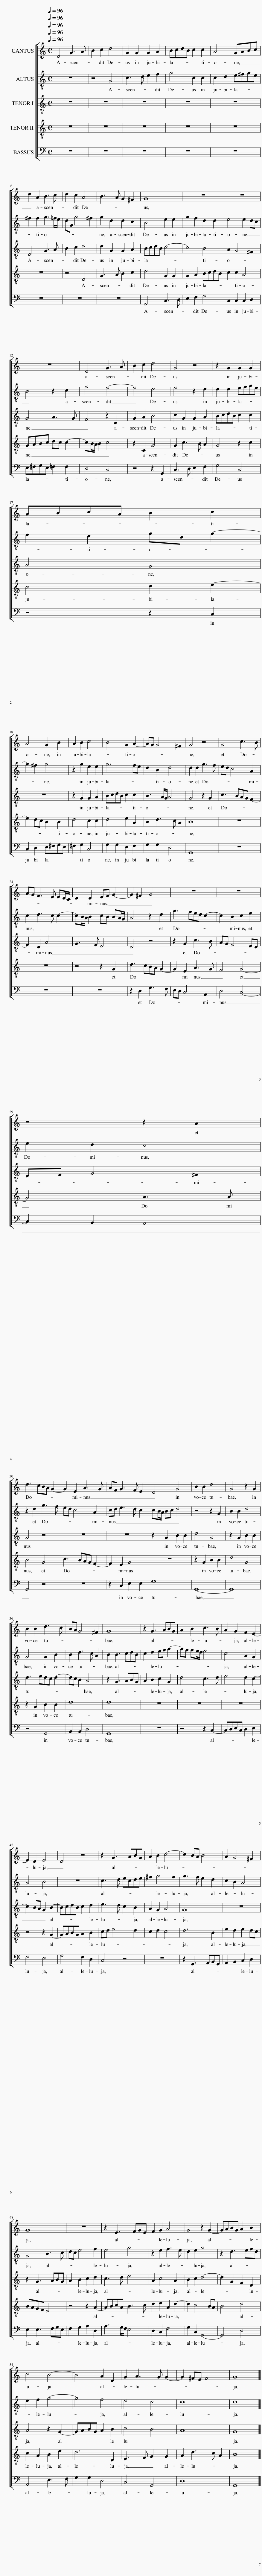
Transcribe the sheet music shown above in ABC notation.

X:1
%%score [ 1 2 3 4 5 ]
L:1/8
Q:1/4=96
M:4/4
I:linebreak $
K:C
V:1 treble
V:2 treble-8
V:3 treble-8
V:4 treble-8
V:5 bass
V:1
 D4 G3 A | B2 c2 d4 | G2 G2 G2 A2 | BcdB c2 c2 | A4 GABc |$ %5
 d2 A2 B3 c | d2 c2 A4 | B3 A G2 ^F2 | G8 | z8 | %10
 z8 |$ z8 | D4 G3 A | B2 c2 d4 | G4 z4 | %15
 z2 G2 G2 G2 |$ ABcA B2 c2 |$ A4 G2 B2 | A2 B2 c4 | B4 G2 A2- | %20
 AG G4 ^F2 | G4 z4 | G4 c3 B |$ AG F3 E ED/C/ | D2 D2 EF G2- | %25
 G2 ^F2 G4 | z8 | z8 |$ z4 z2 A2 |$ d3 cBA G2- | %30
 G2 E2 A3 G | AF G3 F E2 | D4 G4 | B2 B2 d4 | G4 z2 G2 |$ %35
 B2 B2 d3 c | BA G4 ^F2 | G8 | z2 G3 ABG | A2 B2 c3 B | %40
 A2 G2 F2 E2- |$ E2 D2 E4 | D4 z4 | z2 G3 ABG | A2 B2 c4- | %45
 c2 BA B4 | A2 G4 ^F2 |$ G8 | z8 | z2 E3 FGE | %50
 F2 G2 A4 | G4 z2 G2- | GABG A2 B2 |$ c4 B4- | B4 A2 D2 | %55
 G2 A3 G G2- | G2 ^FE F4 | G8 |] %58
V:2
 z8 | z4 G4 | c3 d e2 f2 | g4 c2 c2 | c2 d2 e^fge |$ %5
 ^f2 f2 g3 =f/e/ | dG g4 ^f2 | g2 d2 d2 c2 | B4 e2 e2 | g2 f2 d2 d2 | %10
 e4 e2 dc |$ B4 z2 c2 | f4 e4- | e4 d4 | e4 z2 d2 | %15
 d2 d2 efge |$ f2 e2 gd g2- |$ g2 ^f2 g4 | z2 g2 e2 e2 | g6 fe | %20
 d2 B2 d4 | d2 d2 g3 f | ed c4 A2 |$ c2 d3 c c2- | cB/A/ B2 cB BA/G/ | %25
 A4 z2 d2 | g3 fed c2- | c2 B2 c2 e2 |$ e2 d2 c4 |$ z2 d2 g3 f | %30
 ed c4 A2 | cd e3 d c2 | cB/A/ Bc d4 | z4 z2 G2 | B2 B2 d4 |$ %35
 G4 G2 B2 | B2 d3 c A2 | B2 B3 cdB | c2 d2 ef g2- | gf fe/d/ e4 | %40
 c4 A2 G2 |$ A4 B4 | z8 | c3 d ecde | ^f2 g4 f2 | %45
 g3 f e2 d2 | c2 B2 A4 |$ G4 B3 c | dc e4 f2 | e4 g4 | %50
 z2 e2 f3 e | d2 e2 g4 | z2 d3 efd |$ e2 f2 g4- | g4 f4 | %55
 e4 d4 | d8 | d8 |] %58
V:3
 z8 | z8 | z8 | z8 | z8 |$ %5
 D4 G3 A | B2 c2 d4 | d2 G2 G2 A2 | BcdB c4- | c4 B4 | %10
 A2 G4 ^F2 |$ G4 A3 G | F4 z2 C2 | G2 A2 B4 | c2 G2 G2 A2 | %15
 BcdB c2 c2 |$ A4 G4 |$ z8 | z2 G2 G2 A2 | BcdB c2 c2 | %20
 B3 A/G/ A4 | G4 z2 G2 | c3 BAG F2- |$ F2 D2 A4 | G3 F E4 | %25
 D4 z4 | z2 G2 c3 B | AG F4 ED |$ EF G4 ^F2 |$ G4 z4 | %30
 z8 | z8 | z2 G2 B2 B2 | d4 G4 | z2 G2 B2 B2 |$ %35
 d3 edc d2- | dc B2 A4 | z2 G3 ABG | A2 B2 c2 G2 | d4 c3 d | %40
 e4 d2 c2- |$ c2 BA G2 B2- | BcdB c2 d2 | e3 d c2 B2 | A2 G2 A4 | %45
 G8 | z8 |$ z2 G3 ABG | A2 B2 c2 d2 | c3 d e4 | %50
 A2 c4 A2 | B2 c2 d4- | d2 G2 F2 D2 |$ A4 z2 G2- | GABG A2 B2 | %55
 c4 B4 | A8 | G8 |] %58
V:4
 z8 | z8 | z8 | z8 | z8 |$ %5
 z8 | z4 D4 | G3 A B2 c2 | d4 G2 G2 | G2 A2 BcdB | %10
 c2 c2 A4 |$ GABc dc c2- | cB/A/ B2 c4 | z2 C2 G4 | G2 c3 B A2 | %15
 G4 z2 c2 |$ c4 d2 e2- |$ e2 dc B2 B2 | d4 c2 c2 | d4 e2 A2 | %20
 B2 d3 c A2 | B8 | z8 |$ z8 | z4 z2 G2 | %25
 d3 cBA G2- | G2 E2 A3 G | F4 G4- |$ G4 A3 A |$ B4 G4 | %30
 c3 BAG F2- | F2 E2 G4 | z8 | z2 G2 B2 B2 | d4 G4 |$ %35
 z2 G2 B2 B2 | d8 | d8 | z8 | z8 | %40
 z8 |$ z4 z2 G2- | GABG A2 B2 | cd e4 d2 | c2 d2 c4 | %45
 d6 B2 | e2 d2 e2 dc |$ BAGF E4 | z4 z2 A2- | ABcA B3 c | %50
 d2 e2 A2 d2- | d2 c4 BA | B4 d4 |$ c2 A2 B2 e2 | d6 D2 | %55
 E3 F G2 G2 | A2 d3 c A2 | B8 |] %58
V:5
 z8 | z8 | z8 | z8 | z8 |$ %5
 z8 | z8 | z8 | G,,4 C,3 D, | E,2 F,2 G,4 | %10
 C,2 C,2 C,2 D,2 |$ E,^F,G,E, =F,2 F,2 | D,4 C,4 | z4 z2 G,,2 | C,3 D, E,2 F,2 | %15
 G,4 C,4 |$ z4 z2 C,2 |$ C,2 D,2 E,^F,G,E, | ^F,2 G,2 C,4 | G,2 G,2 E,2 F,2 | %20
 G,2 G,2 D,4 | G,,8 | z8 |$ z8 | z8 | %25
 z2 D,2 G,3 F, | E,D, C,4 A,,2 | D,4 C,4- |$ C,2 B,,2 A,,4 |$ G,,4 z4 | %30
 z8 | z2 C,2 E,2 E,2 | G,8 | G,,8- | G,,8 |$ %35
 z4 G,,4 | B,,2 B,,2 D,4 | G,,8 | z8 | z4 z2 C,2- | %40
 C,D,E,C, D,2 E,2 |$ F,4 E,4 | G,4 F,2 D,2 | C,4 z4 | z8 | %45
 z2 G,,3 A,,B,,G,, | A,,2 B,,2 C,2 D,2 |$ E,2 E,3 F,G,E, | F,2 G,2 A,2 D,2 | A,3 G,/F,/ E,4 | %50
 D,2 C,2 F,4 | G,2 C,2 G,,4- | G,,4 D,4 |$ A,,4 E,3 F, | G,2 G,2 D,4 | %55
 C,4 G,,4 | D,8 | G,,8 |] %58
